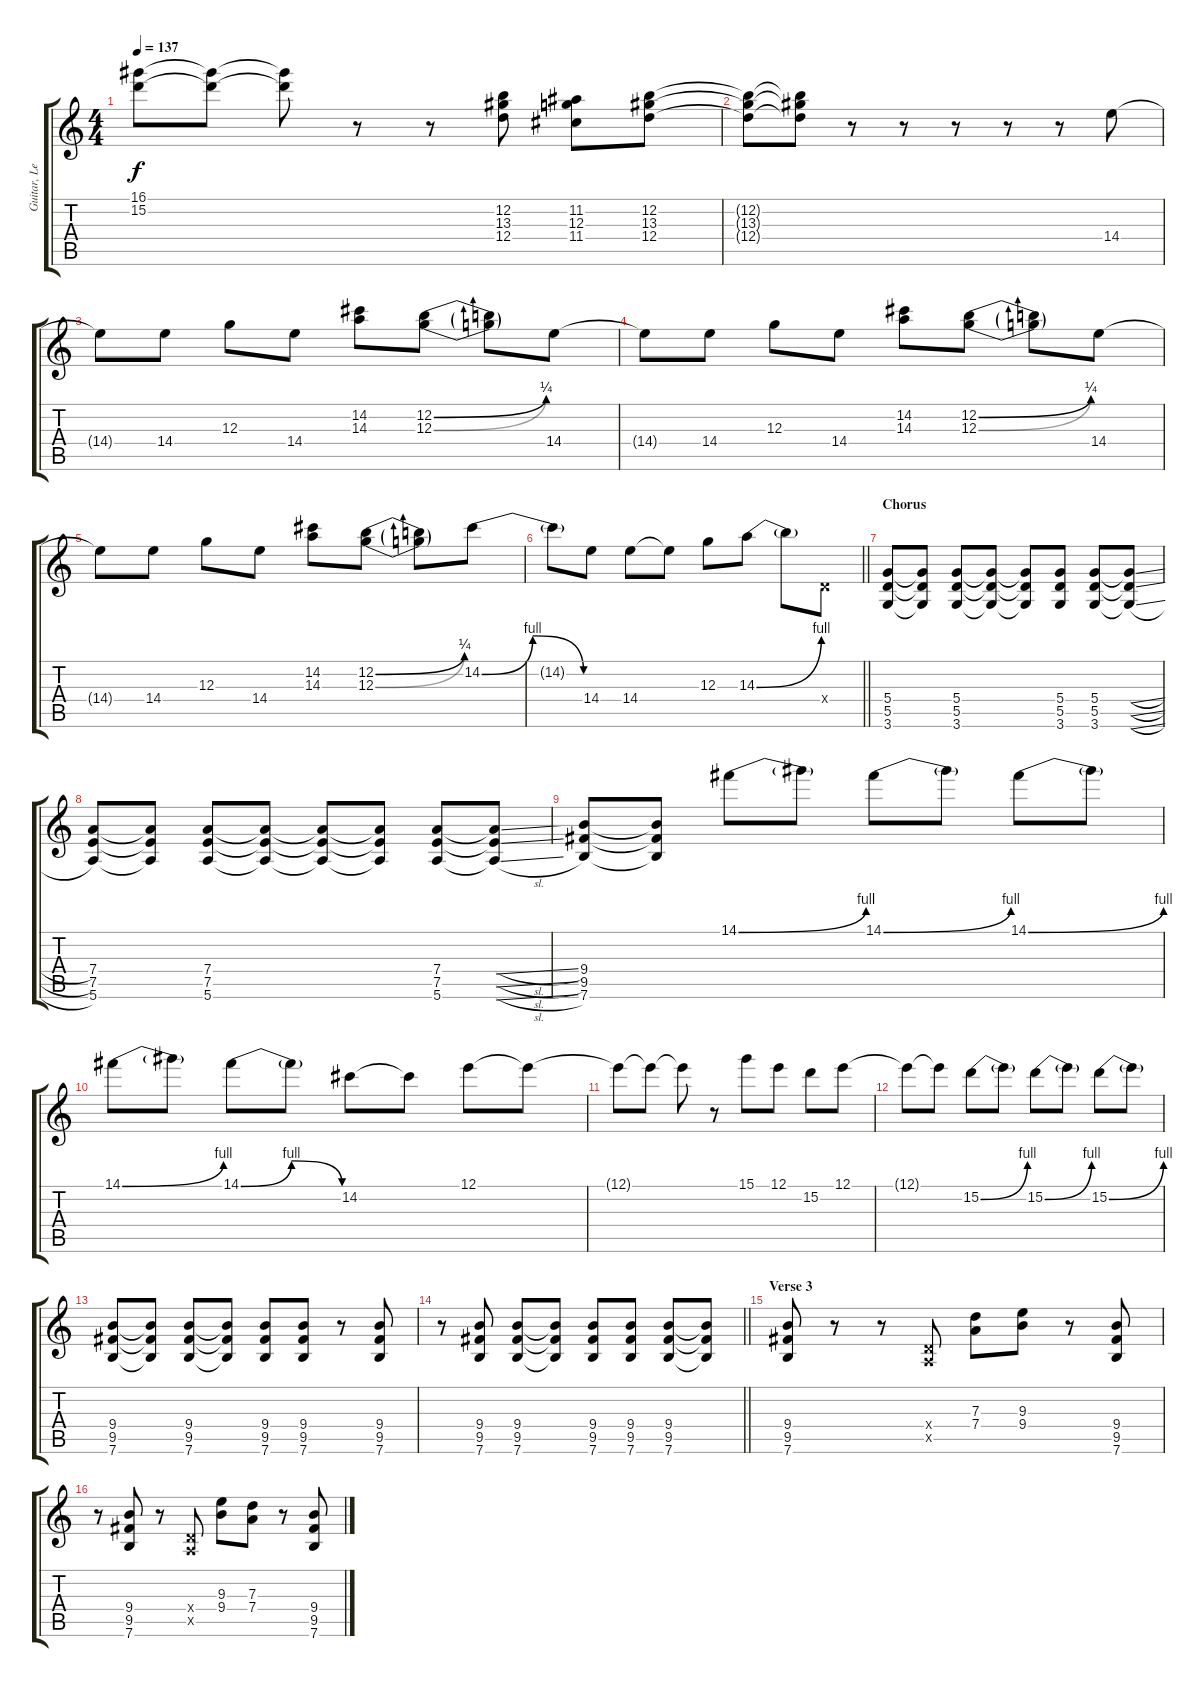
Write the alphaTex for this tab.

\track ("Guitar, Lead" "Guitar, Le") {instrument distortionguitar}
\staff {score tabs}
\tuning (E4 B3 G3 D3 A2 E2) {hide}
\ts (4 4)
\tempo 137
\clef g2
\ks c
(16.1{t} 15.2{t}).8{dy f} (16.1{t} 15.2{t}).8 (16.1{t} 15.2{t}).8 r.8 r.8 (12.2 13.3 12.4).8 (11.2 12.3 11.4).8 (12.2 13.3 12.4).8 |
(12.2{t} 13.3{t} 12.4{t}).8 (12.2{t} 13.3{t} 12.4{t}).8 r.8 r.8 r.8 r.8 r.8 14.4.8 |
14.4{t}.8 14.4.8 12.3.8 14.4.8 (14.2 14.3).8 (12.2{be (bend 0 0 60 1)} 12.3{be (bend 0 0 60 1)}).8 (12.2{t} 12.3{t}).8 14.4.8 |
14.4{t}.8 14.4.8 12.3.8 14.4.8 (14.2 14.3).8 (12.2{be (bend 0 0 60 1)} 12.3{be (bend 0 0 60 1)}).8 (12.2{t} 12.3{t}).8 14.4.8 |
14.4{t}.8 14.4.8 12.3.8 14.4.8 (14.2 14.3).8 (12.2{be (bend 0 0 60 1)} 12.3{be (bend 0 0 60 1)}).8 (12.2{t} 12.3{t}).8 14.2{be (bendrelease 0 0 15 4 15 4 60 0)}.8 |
\barLineRight lightlight
14.2{t}.8 14.4.8 14.4.8 14.4{t}.8 12.3.8 14.3{be (bend 0 0 60 4)}.8 14.3{t}.8 0.4{x}.8 |
\section ("" "Chorus")
(5.4 5.5 3.6).8 (5.4{t} 5.5{t} 3.6{t}).8 (5.4 5.5 3.6).8 (5.4{t} 5.5{t} 3.6{t}).8 (5.4{t} 5.5{t} 3.6{t}).8 (5.4 5.5 3.6).8 (5.4 5.5 3.6).8 (5.4{sl t} 5.5{sl t} 3.6{sl t}).8 |
(7.4 7.5 5.6).8 (7.4{t} 7.5{t} 5.6{t}).8 (7.4 7.5 5.6).8 (7.4{t} 7.5{t} 5.6{t}).8 (7.4{t} 7.5{t} 5.6{t}).8 (7.4{t} 7.5{t} 5.6{t}).8 (7.4 7.5 5.6).8 (7.4{sl t} 7.5{sl t} 5.6{sl t}).8 |
(9.4 9.5 7.6).8 (9.4{t} 9.5{t} 7.6{t}).8 14.1{be (bend 0 0 60 4)}.8 14.1{t}.8 14.1{be (bend 0 0 60 4)}.8 14.1{t}.8 14.1{be (bend 0 0 60 4)}.8 14.1{t}.8 |
14.1{be (bend 0 0 60 4)}.8 14.1{t}.8 14.1{be (bendrelease 0 0 15 4 15 4 60 0)}.8 14.1{t}.8 14.2.8 14.2{t}.8 12.1.8 12.1{t}.8 |
12.1{t}.8 12.1{t}.8 12.1{t}.8 r.8 15.1.8 12.1.8 15.2.8 12.1.8 |
12.1{t}.8 12.1{t}.8 15.2{be (bend 0 0 60 4)}.8 15.2{t}.8 15.2{be (bend 0 0 60 4)}.8 15.2{t}.8 15.2{be (bend 0 0 60 4)}.8 15.2{t}.8 |
(9.4 9.5 7.6).8 (9.4{t} 9.5{t} 7.6{t}).8 (9.4 9.5 7.6).8 (9.4{t} 9.5{t} 7.6{t}).8 (9.4 9.5 7.6).8 (9.4 9.5 7.6).8 r.8 (9.4 9.5 7.6).8 |
\barLineRight lightlight
r.8 (9.4 9.5 7.6).8 (9.4 9.5 7.6).8 (9.4{t} 9.5{t} 7.6{t}).8 (9.4 9.5 7.6).8 (9.4 9.5 7.6).8 (9.4 9.5 7.6).8 (9.4{t} 9.5{t} 7.6{t}).8 |
\section ("" "Verse 3")
(9.4 9.5 7.6).8 r.8 r.8 (0.4{x} 0.5{x}).8 (7.3 7.4).8 (9.3 9.4).8 r.8 (9.4 9.5 7.6).8 |
r.8 (9.4 9.5 7.6).8 r.8 (0.4{x} 0.5{x}).8 (9.3 9.4).8 (7.3 7.4).8 r.8 (9.4 9.5 7.6).8
